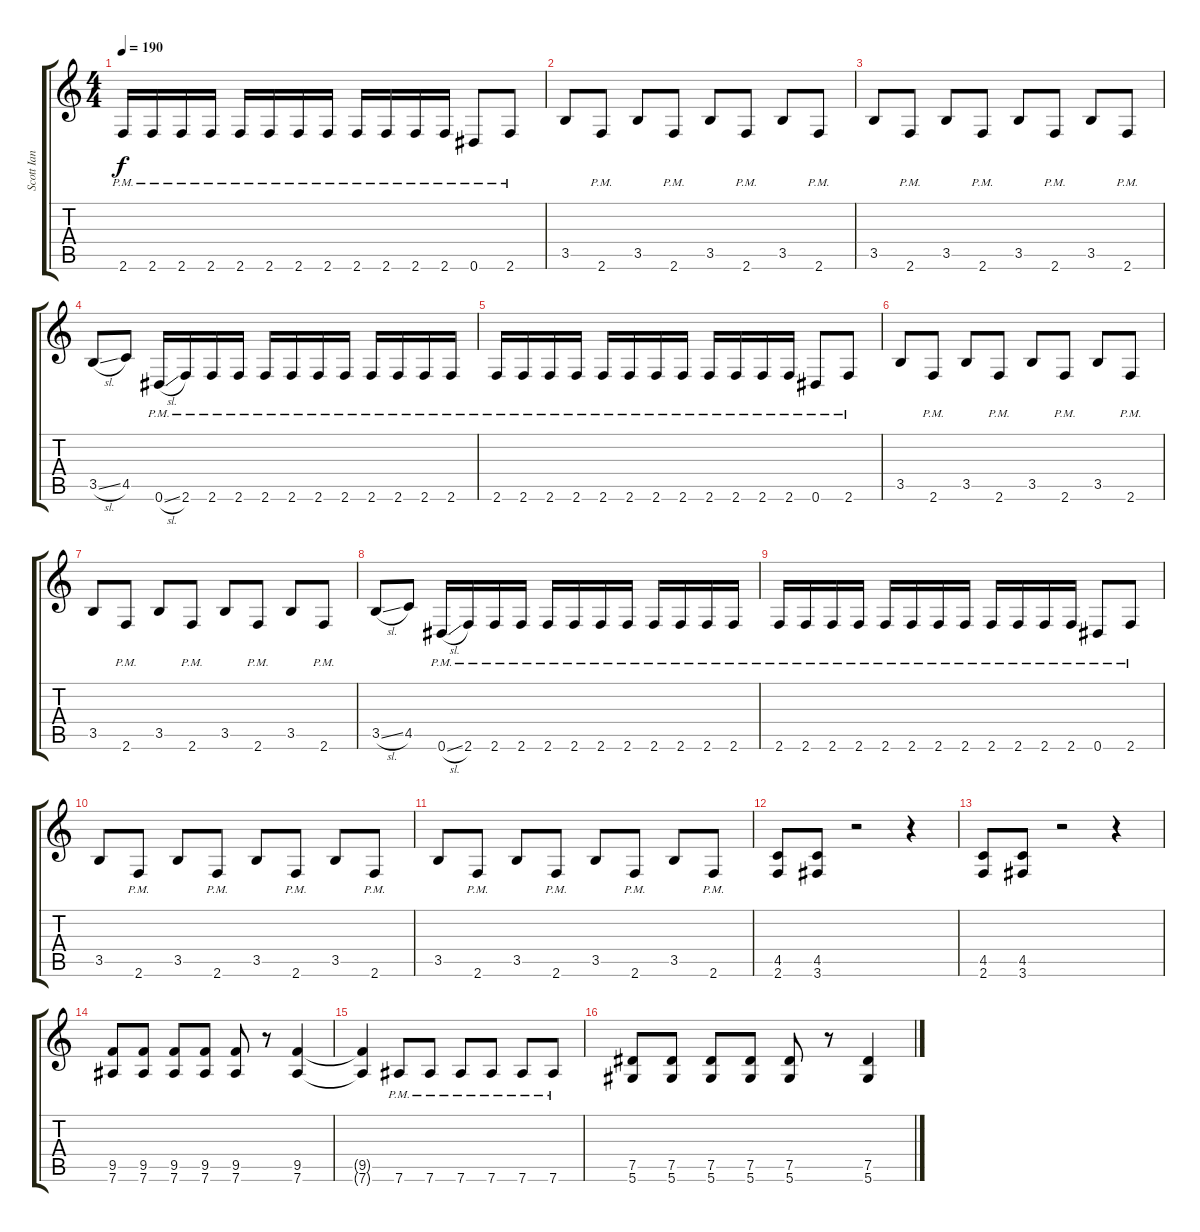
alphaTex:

\track ("Scott Ian" "Scott Ian") {instrument distortionguitar}
\staff {score tabs}
\tuning (Eb4 Bb3 Gb3 Db3 Ab2 Eb2) {hide}
\ts (4 4)
\tempo 190
\clef g2
\ks c
2.6{pm}.16{dy f} 2.6{pm}.16 2.6{pm}.16 2.6{pm}.16 2.6{pm}.16 2.6{pm}.16 2.6{pm}.16 2.6{pm}.16 2.6{pm}.16 2.6{pm}.16 2.6{pm}.16 2.6{pm}.16 0.6{pm}.8 2.6{pm}.8 |
3.5.8 2.6{pm}.8 3.5.8 2.6{pm}.8 3.5.8 2.6{pm}.8 3.5.8 2.6{pm}.8 |
3.5.8 2.6{pm}.8 3.5.8 2.6{pm}.8 3.5.8 2.6{pm}.8 3.5.8 2.6{pm}.8 |
3.5{sl}.8 4.5.8 0.6{sl pm}.16 2.6{pm}.16 2.6{pm}.16 2.6{pm}.16 2.6{pm}.16 2.6{pm}.16 2.6{pm}.16 2.6{pm}.16 2.6{pm}.16 2.6{pm}.16 2.6{pm}.16 2.6{pm}.16 |
2.6{pm}.16 2.6{pm}.16 2.6{pm}.16 2.6{pm}.16 2.6{pm}.16 2.6{pm}.16 2.6{pm}.16 2.6{pm}.16 2.6{pm}.16 2.6{pm}.16 2.6{pm}.16 2.6{pm}.16 0.6{pm}.8 2.6{pm}.8 |
3.5.8 2.6{pm}.8 3.5.8 2.6{pm}.8 3.5.8 2.6{pm}.8 3.5.8 2.6{pm}.8 |
3.5.8 2.6{pm}.8 3.5.8 2.6{pm}.8 3.5.8 2.6{pm}.8 3.5.8 2.6{pm}.8 |
3.5{sl}.8 4.5.8 0.6{sl pm}.16 2.6{pm}.16 2.6{pm}.16 2.6{pm}.16 2.6{pm}.16 2.6{pm}.16 2.6{pm}.16 2.6{pm}.16 2.6{pm}.16 2.6{pm}.16 2.6{pm}.16 2.6{pm}.16 |
2.6{pm}.16 2.6{pm}.16 2.6{pm}.16 2.6{pm}.16 2.6{pm}.16 2.6{pm}.16 2.6{pm}.16 2.6{pm}.16 2.6{pm}.16 2.6{pm}.16 2.6{pm}.16 2.6{pm}.16 0.6{pm}.8 2.6{pm}.8 |
3.5.8 2.6{pm}.8 3.5.8 2.6{pm}.8 3.5.8 2.6{pm}.8 3.5.8 2.6{pm}.8 |
3.5.8 2.6{pm}.8 3.5.8 2.6{pm}.8 3.5.8 2.6{pm}.8 3.5.8 2.6{pm}.8 |
(4.5 2.6).8 (4.5 3.6).8 r.2 r.4 |
(4.5 2.6).8 (4.5 3.6).8 r.2 r.4 |
(9.5 7.6).8 (9.5 7.6).8 (9.5 7.6).8 (9.5 7.6).8 (9.5 7.6).8 r.8 (9.5 7.6).4 |
(9.5{t} 7.6{t}).4 7.6{pm}.8 7.6{pm}.8 7.6{pm}.8 7.6{pm}.8 7.6{pm}.8 7.6{pm}.8 |
(7.5 5.6).8 (7.5 5.6).8 (7.5 5.6).8 (7.5 5.6).8 (7.5 5.6).8 r.8 (7.5 5.6).4
